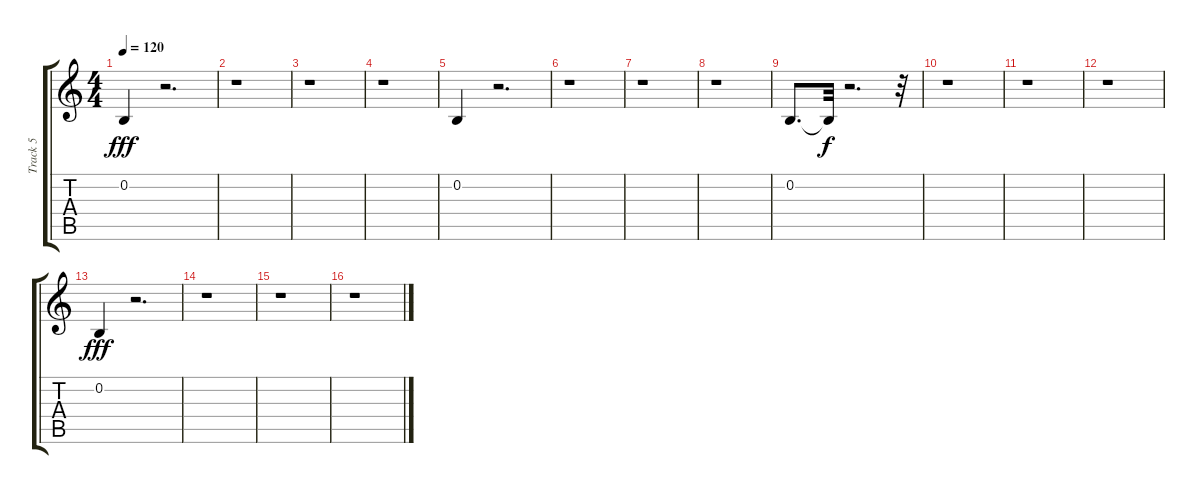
\track ("Track 5" "Track 5") {instrument synthdrum}
\staff {score tabs}
\tuning (E4 B3 G3 D3 A2 E2) {hide}
\ts (4 4)
\tempo 120
\clef g2
\ks c
0.2.4{dy fff} r.2{d} |
r.1 |
r.1 |
r.1 |
0.2.4 r.2{d} |
r.1 |
r.1 |
r.1 |
0.2.8{d} 0.2{t}.32{dy f} r.2{d} r.32 |
r.1 |
r.1 |
r.1 |
0.2.4{dy fff} r.2{d} |
r.1 |
r.1 |
r.1
